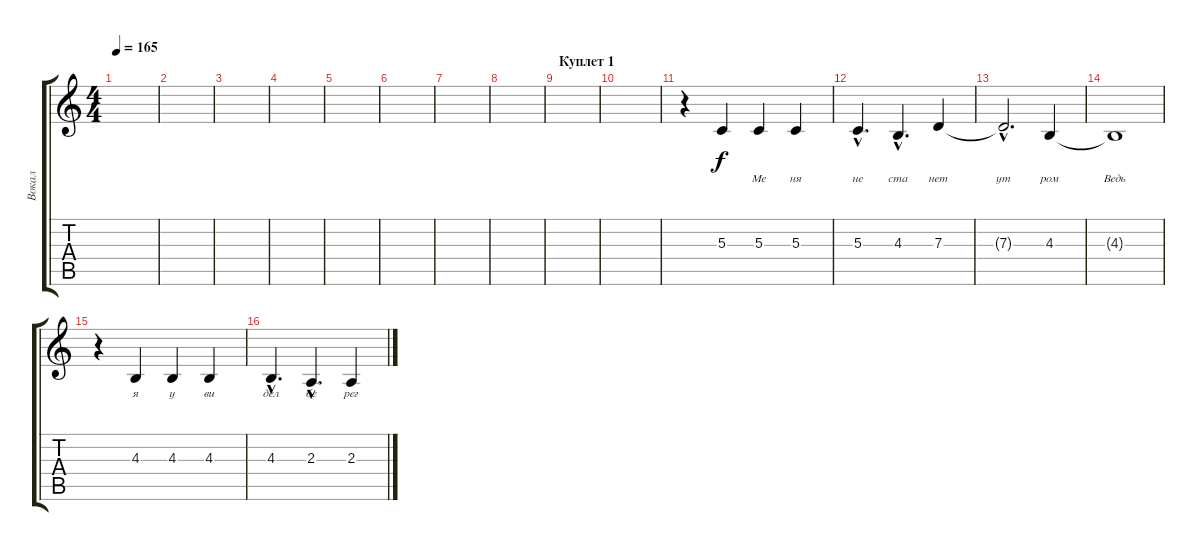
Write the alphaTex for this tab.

\track ("Вокал" "Вокал") {instrument fx4atmosphere}
\staff {score tabs}
\tuning (E4 B3 G3 D3 A2 E2) {hide}
\ts (4 4)
\tempo 165
\clef g2
\ks c
|
|
|
|
|
|
|
|
\section ("" "Куплет 1")
|
|
r.4 5.3.4{lyrics (0 "") lyrics (1 "") lyrics (2 "") lyrics (3 "") lyrics (4 "")} 5.3.4{lyrics (0 "Ме") lyrics (1 "") lyrics (2 "") lyrics (3 "") lyrics (4 "")} 5.3.4{lyrics (0 "ня") lyrics (1 "") lyrics (2 "") lyrics (3 "") lyrics (4 "")} |
5.3{hac}.4{d lyrics (0 "не") lyrics (1 "") lyrics (2 "") lyrics (3 "") lyrics (4 "")} 4.3{hac}.4{d lyrics (0 "ста") lyrics (1 "") lyrics (2 "") lyrics (3 "") lyrics (4 "")} 7.3.4{lyrics (0 "нет") lyrics (1 "") lyrics (2 "") lyrics (3 "") lyrics (4 "")} |
7.3{hac t}.2{d lyrics (0 "ут") lyrics (1 "") lyrics (2 "") lyrics (3 "") lyrics (4 "")} 4.3.4{lyrics (0 "ром") lyrics (1 "") lyrics (2 "") lyrics (3 "") lyrics (4 "")} |
4.3{t}.1{lyrics (0 "Ведь") lyrics (1 "") lyrics (2 "") lyrics (3 "") lyrics (4 "")} |
r.4 4.3.4{lyrics (0 "я") lyrics (1 "") lyrics (2 "") lyrics (3 "") lyrics (4 "")} 4.3.4{lyrics (0 "у") lyrics (1 "") lyrics (2 "") lyrics (3 "") lyrics (4 "")} 4.3.4{lyrics (0 "ви") lyrics (1 "") lyrics (2 "") lyrics (3 "") lyrics (4 "")} |
4.3{hac}.4{d lyrics (0 "дел") lyrics (1 "") lyrics (2 "") lyrics (3 "") lyrics (4 "")} 2.3{hac}.4{d lyrics (0 "бе") lyrics (1 "") lyrics (2 "") lyrics (3 "") lyrics (4 "")} 2.3.4{lyrics (0 "рег") lyrics (1 "") lyrics (2 "") lyrics (3 "") lyrics (4 "")}
